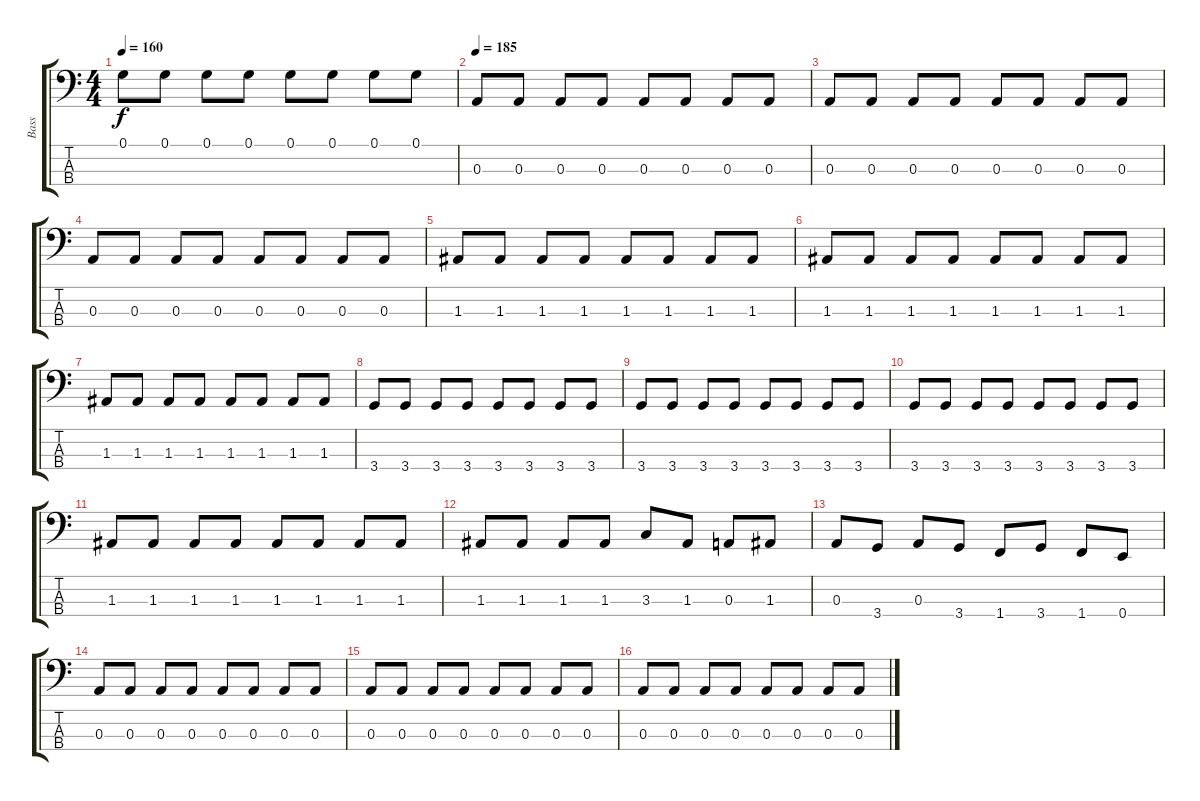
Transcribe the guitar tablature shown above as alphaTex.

\track ("Bass" "Bass") {instrument electricbassfinger}
\staff {score tabs}
\tuning (G2 D2 A1 E1) {hide}
\ts (4 4)
\tempo 160
\clef f4
\ks c
0.1.8{dy f} 0.1.8 0.1.8 0.1.8 0.1.8 0.1.8 0.1.8 0.1.8 |
\tempo 185
0.3.8 0.3.8 0.3.8 0.3.8 0.3.8 0.3.8 0.3.8 0.3.8 |
0.3.8 0.3.8 0.3.8 0.3.8 0.3.8 0.3.8 0.3.8 0.3.8 |
0.3.8 0.3.8 0.3.8 0.3.8 0.3.8 0.3.8 0.3.8 0.3.8 |
1.3.8 1.3.8 1.3.8 1.3.8 1.3.8 1.3.8 1.3.8 1.3.8 |
1.3.8 1.3.8 1.3.8 1.3.8 1.3.8 1.3.8 1.3.8 1.3.8 |
1.3.8 1.3.8 1.3.8 1.3.8 1.3.8 1.3.8 1.3.8 1.3.8 |
3.4.8 3.4.8 3.4.8 3.4.8 3.4.8 3.4.8 3.4.8 3.4.8 |
3.4.8 3.4.8 3.4.8 3.4.8 3.4.8 3.4.8 3.4.8 3.4.8 |
3.4.8 3.4.8 3.4.8 3.4.8 3.4.8 3.4.8 3.4.8 3.4.8 |
1.3.8 1.3.8 1.3.8 1.3.8 1.3.8 1.3.8 1.3.8 1.3.8 |
1.3.8 1.3.8 1.3.8 1.3.8 3.3.8 1.3.8 0.3.8 1.3.8 |
0.3.8 3.4.8 0.3.8 3.4.8 1.4.8 3.4.8 1.4.8 0.4.8 |
0.3.8 0.3.8 0.3.8 0.3.8 0.3.8 0.3.8 0.3.8 0.3.8 |
0.3.8 0.3.8 0.3.8 0.3.8 0.3.8 0.3.8 0.3.8 0.3.8 |
0.3.8 0.3.8 0.3.8 0.3.8 0.3.8 0.3.8 0.3.8 0.3.8
